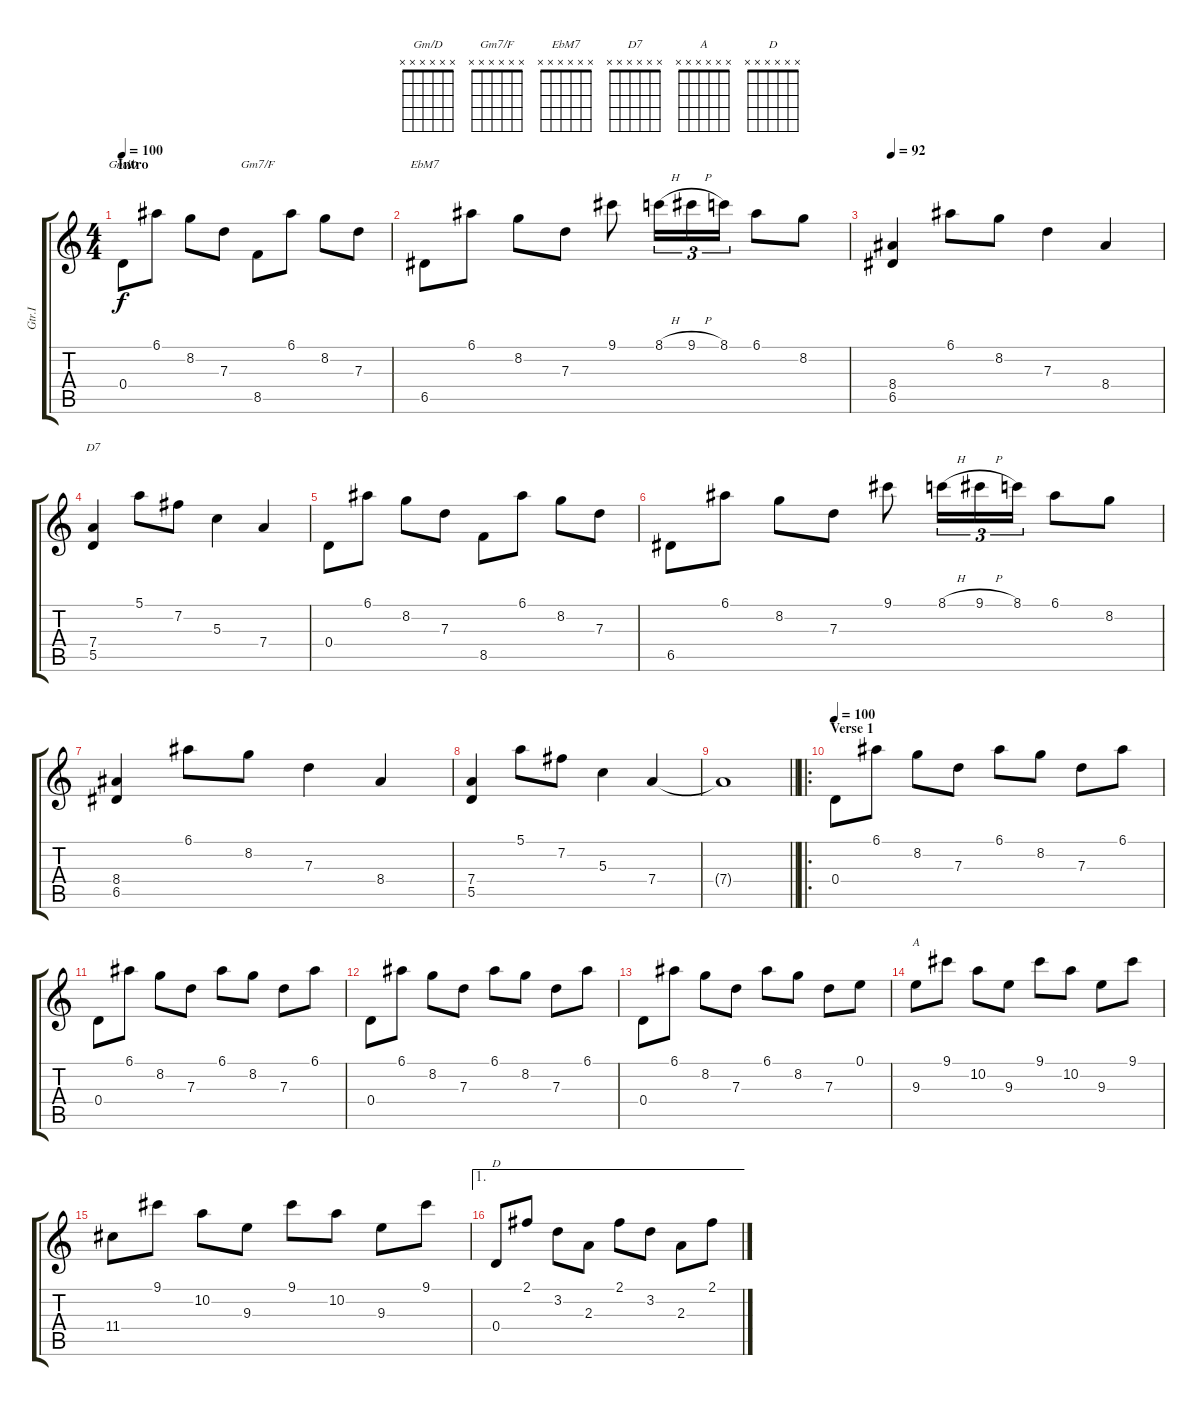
\track ("Gtr.I" "Gtr.I") {instrument overdrivenguitar}
\staff {score tabs}
\tuning (E4 B3 G3 D3 A2 E2) {hide}
\chord ("Gm/D" x x x x x x)
\chord ("Gm7/F" x x x x x x)
\chord ("EbM7" x x x x x x)
\chord ("D7" x x x x x x)
\chord ("A" x x x x x x)
\chord ("D" x x x x x x)
\ts (4 4)
\section ("" "Intro")
\tempo 100
\clef g2
\ks c
0.4.8{ch "Gm/D" dy f instrument electricguitarjazz} 6.1.8 8.2.8 7.3.8 8.5.8{ch "Gm7/F"} 6.1.8 8.2.8 7.3.8 |
6.5.8{ch "EbM7"} 6.1.8 8.2.8 7.3.8 9.1.8 8.1{h}.16{tu (3 2)} 9.1{h}.16{tu (3 2)} 8.1.16{tu (3 2)} 6.1.8 8.2.8 |
\tempo 92
(8.4 6.5).4 6.1.8 8.2.8 7.3.4 8.4.4 |
(7.4 5.5).4{ch "D7"} 5.1.8 7.2.8 5.3.4 7.4.4 |
0.4.8{instrument electricguitarjazz} 6.1.8 8.2.8 7.3.8 8.5.8 6.1.8 8.2.8 7.3.8 |
6.5.8 6.1.8 8.2.8 7.3.8 9.1.8 8.1{h}.16{tu (3 2)} 9.1{h}.16{tu (3 2)} 8.1.16{tu (3 2)} 6.1.8 8.2.8 |
(8.4 6.5).4 6.1.8 8.2.8 7.3.4 8.4.4 |
(7.4 5.5).4 5.1.8 7.2.8 5.3.4 7.4.4 |
\barLineRight lightlight
7.4{t}.1{volume 6} |
\ro
\section ("" "Verse 1")
\tempo 100
0.4.8{volume 11 instrument electricguitarjazz} 6.1.8 8.2.8 7.3.8 6.1.8 8.2.8 7.3.8 6.1.8 |
0.4.8 6.1.8 8.2.8 7.3.8 6.1.8 8.2.8 7.3.8 6.1.8 |
0.4.8 6.1.8 8.2.8 7.3.8 6.1.8 8.2.8 7.3.8 6.1.8 |
0.4.8 6.1.8 8.2.8 7.3.8 6.1.8 8.2.8 7.3.8 0.1.8 |
9.3.8{ch "A"} 9.1.8 10.2.8 9.3.8 9.1.8 10.2.8 9.3.8 9.1.8 |
11.4.8 9.1.8 10.2.8 9.3.8 9.1.8 10.2.8 9.3.8 9.1.8 |
\ae 1
0.4.8{ch "D"} 2.1.8 3.2.8 2.3.8 2.1.8 3.2.8 2.3.8 2.1.8
